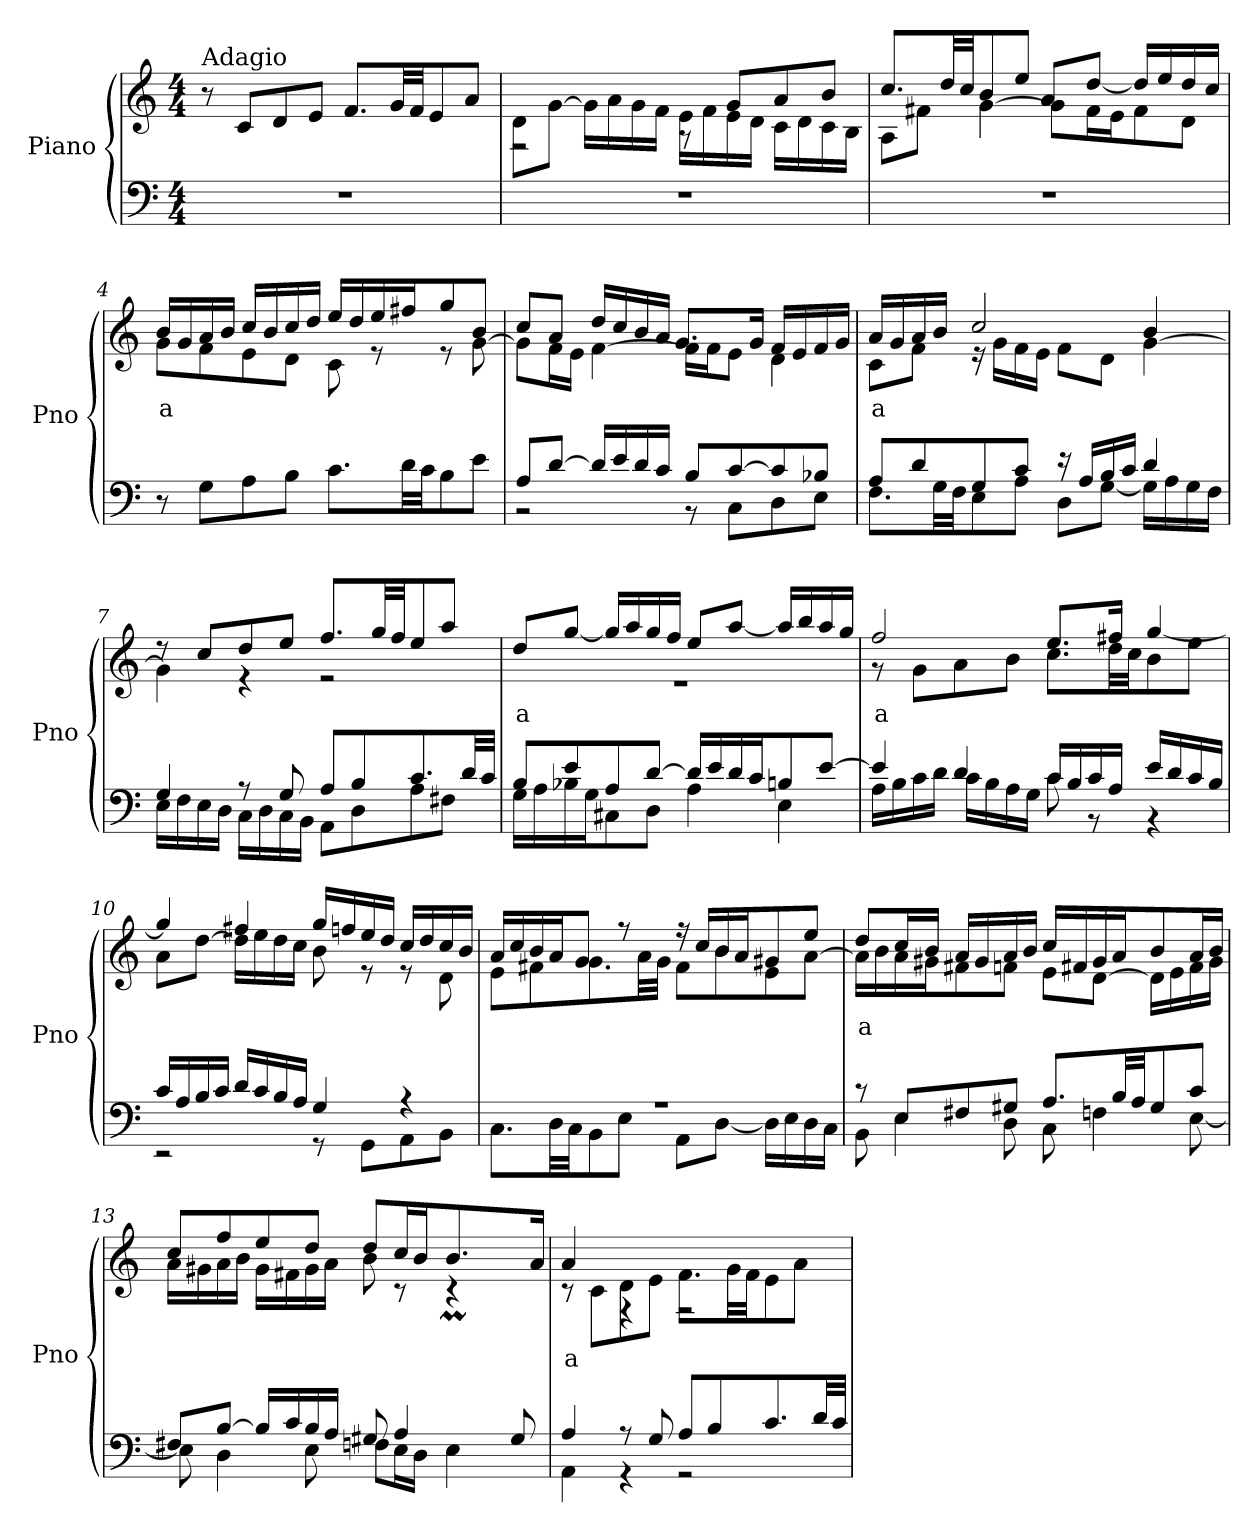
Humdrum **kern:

**kern	**kern	**text
*part1	*part1	*part1
*staff2	*staff1	*staff1
*I"Piano	*	*
*I'Pno	*	*
*clefF4	*clefG2	*
*k[]	*k[]	*
*C:	*C:	*
*M4/4	*M4/4	*
=1	=1	=1
!	!LO:TX:a:t=Adagio	!
1r	8r	.
.	8c/L	.
.	8d/	.
.	8e/J	.
.	8.f/L	.
.	32g/LL	.
.	32f/JJ	.
.	8e/	.
.	8a/J	.
=2	=2	=2
*	*^	*
1r	8d\L	2r	.
.	[8g\J	.	.
.	16g\LL]	.	.
.	16a\	.	.
.	16g\	.	.
.	16f\JJ	.	.
.	16e\LL	8r	.
.	16f\	.	.
.	16e\	8g/L	.
.	16d\JJ	.	.
.	16c\LL	8a/	.
.	16d\	.	.
.	16c\	8b/J	.
.	16B\JJ	.	.
=3	=3	=3	=3
1r	8A\L	8.cc/L	.
.	8f#X\J	.	.
.	.	32dd/LL	.
.	.	32cc/JJ	.
.	[4g\	8b/	.
.	.	8ee/J	.
.	8g\L]	8a/L	.
.	16f#\L	[8dd/J	.
.	16e\J	.	.
.	8f#\	16dd/LL]	.
.	.	16ee/	.
.	8d\J	16dd/	.
.	.	16cc/JJ	.
!!LO:LB:g=z	!!
=4	=4	=4	=4
8r	8g\L	16b/LL	a
.	.	16g/	.
8G\L	8f\	16a/	.
.	.	16b/JJ	.
8A\	8e\	16cc/LL	.
.	.	16b/	.
8B\J	8d\J	16cc/	.
.	.	16dd/JJ	.
8.c\L	8c\	16ee/LL	.
.	.	16dd/	.
.	8re	16ee/	.
32d\LL	.	16ff#X/J	.
32c\JJ	.	.	.
8B\	8re	8gg/	.
8e\J	[8g\	8b/J	.
=5	=5	=5	=5
*^	*	*	*
8A/L	2r	8g\L]	8cc/L	.
[8d/J	.	16f\L	8a/J	.
.	.	16e\JJ	.	.
16d/LL]	.	[4f\	16dd/LL	.
16e/	.	.	16cc/	.
16d/	.	.	16b/	.
16c/JJ	.	.	16a/JJ	.
8B/L	8r	16f\LL]	8.g/L	.
.	.	16f\J	.	.
[8c/	8C\L	8e\J	.	.
.	.	.	16g/Jk	.
8c/]	8D\	4d\	16f/LL	.
.	.	.	16e/	.
8B-X/J	8E\J	.	16f/	.
.	.	.	16g/JJ	.
=6	=6	=6	=6	=6
8A/L	8.F\L	8c\L	16a/LL	a
.	.	.	16g/	.
8d/	.	8f\J	16a/	.
.	32G\LL	.	16b/JJ	.
.	32F\JJ	.	.	.
8G/	8E\	16re	2cc/	.
.	.	16g\LL	.	.
8c/J	8A\J	16f\	.	.
.	.	16e\JJ	.	.
16re	8D\L	8f\L	.	.
16A/LL	.	.	.	.
16B/	[8G\J	8d\J	.	.
16c/JJ	.	.	.	.
4d/	16G\LL]	[4g\	4b/	.
.	16A\	.	.	.
.	16G\	.	.	.
.	16F\JJ	.	.	.
!!LO:LB:g=z	!!
=7	=7	=7	=7	=7
4G/	16E\LL	4g\]	8rdd	.
.	16F\	.	.	.
.	16E\	.	8cc/L	.
.	16D\JJ	.	.	.
8rA	16C\LL	4re	8dd/	.
.	16D\	.	.	.
8G/	16C\	.	8ee/J	.
.	16BB\JJ	.	.	.
8A/L	8AA\L	2re	8.ff/L	.
8B/	8D\	.	.	.
.	.	.	32gg/LL	.
.	.	.	32ff/JJ	.
8.c/	8A\	.	8ee/	.
.	8F#X\J	.	8aa/J	.
32d/LL	.	.	.	.
32c/JJJ	.	.	.	.
=8	=8	=8	=8	=8
8B/L	16G\LL	1re	8dd/L	a
.	16A\	.	.	.
8e/	16B-X\	.	[8gg/J	.
.	16G\J	.	.	.
8A/	8C#X\	.	16gg/LL]	.
.	.	.	16aa/	.
[8d/J	8D\J	.	16gg/	.
.	.	.	16ff/JJ	.
16d/LL]	4A\	.	8ee/L	.
16e/	.	.	.	.
16d/	.	.	[8aa/J	.
16c/J	.	.	.	.
8Bn/	4E\	.	16aa/LL]	.
.	.	.	16bb/	.
[8e/J	.	.	16aa/	.
.	.	.	16gg/JJ	.
!!LO:LB:g=z	!!
=9	=9	=9	=9	=9
4e/]	16A\LL	8rg	2ff/	a
.	16B\	.	.	.
.	16c\	8g\L	.	.
.	16d\JJ	.	.	.
4d/	16c\LL	8a\	.	.
.	16B\	.	.	.
.	16A\	8b\J	.	.
.	16G\JJ	.	.	.
16c/LL	8c\	8.cc\L	8.ee/L	.
16B/	.	.	.	.
16c/	8r	.	.	.
16A/JJ	.	32dd\LL	16ff#X/Jk	.
.	.	32cc\JJ	.	.
16e/LL	4r	8b\	[4gg/	.
16d/	.	.	.	.
16c/	.	8ee\J	.	.
16B/JJ	.	.	.	.
=10	=10	=10	=10	=10
16c/LL	2r	8a\L	4gg/]	.
16A/	.	.	.	.
16B/	.	[8dd\J	.	.
16c/JJ	.	.	.	.
16d/LL	.	16dd\LL]	4ff#X/	.
16c/	.	16ee\	.	.
16B/	.	16dd\	.	.
16A/JJ	.	16cc\JJ	.	.
4G/	8rGG	8b\	16gg/LL	.
.	.	.	16ffn/	.
.	8GG\L	8re	16ee/	.
.	.	.	16dd/JJ	.
4rA	8AA\	8re	16cc/LL	.
.	.	.	16dd/	.
.	8BB\J	8d\	16cc/	.
.	.	.	16b/JJ	.
!!LO:LB:g=z	!!
=11	=11	=11	=11	=11
1rA	8.C\L	8e\L	16a/LL	.
.	.	.	16cc/	.
.	.	8f#X\	16b/	.
.	32D\LL	.	16a/J	.
.	32C\JJ	.	.	.
.	8BB\	8.g\	8g/J	.
.	8E\J	.	8rff	.
.	.	32a\LL	.	.
.	.	32g\JJJ	.	.
.	8AA\L	8f#\L	16rff	.
.	.	.	16cc/LL	.
.	[8D\J	8b\	16b/	.
.	.	.	16a/J	.
.	16D\LL]	8e\	8g#X/	.
.	16E\	.	.	.
.	16D\	[8a\J	8ee/J	.
.	16C\JJ	.	.	.
=12	=12	=12	=12	=12
8rc	8BB\	16a\LL]	8dd/L	a
.	.	16b\	.	.
8E/L	4E\	16a\	16cc/L	.
.	.	16g#X\J	16b/JJ	.
8F#X/	.	8f#X\	16a/LL	.
.	.	.	16g#/	.
8G#X/J	8D\	8fn\J	16a/	.
.	.	.	16b/JJ	.
8.A/L	8C\	8e\L	16cc/LL	.
.	.	.	16f#X/	.
.	4Fn\	[8d\J	16g#/	.
32B/LL	.	.	16a/J	.
32A/JJ	.	.	.	.
8G#/	.	16d\LL]	8b/	.
.	.	16e\	.	.
8c/J	[8E\	16f#\	16a/L	.
.	.	16g#\JJ	16b/JJ	.
!!LO:PB:g=z
=13	=13	=13	=13	=13
*	*	*	*^	*
8F#X/L	8E\]	16a\LL	8cc/L	2ryy	.
.	.	16g#X\	.	.	.
[8B/J	4D\	16a\	8ff/	.	.
.	.	16b\JJ	.	.	.
16B/LL]	.	16g#\LL	8ee/	.	.
16c/	.	16f#X\	.	.	.
16B/	8E\	16g#\	8dd/J	.	.
16A/JJ	.	16a\JJ	.	.	.
8G#X/	8Fn\L	8b\	8dd/L	4ryy	.
4A/	16E\L	8rc	16cc/L	.	.
.	16D\JJ	.	16b/J	.	.
.	4E\	4rc	8.bm/	32b/LLLyy	.
.	.	.	.	32cc/JJyy	.
.	.	.	.	8.b/Jyy	.
8G#/	.	.	.	.	.
.	.	.	16a/Jk	.	.
*	*	*	*v	*v	*
=14	=14	=14	=14	=14
4A/	4AA\	8rc	4a/	a
.	.	8c\L	.	.
8rA	4rGG	8d\	4r	.
8G/	.	8e\J	.	.
8A/L	2rGG	8.f\L	2r	.
8B/	.	.	.	.
.	.	32g\LL	.	.
.	.	32f\JJ	.	.
8.c/	.	8e\	.	.
.	.	8a\J	.	.
32d/LL	.	.	.	.
32c/JJJ	.	.	.	.
*v	*v	*	*	*
*	*v	*v	*
=	=	=
*-	*-	*-
